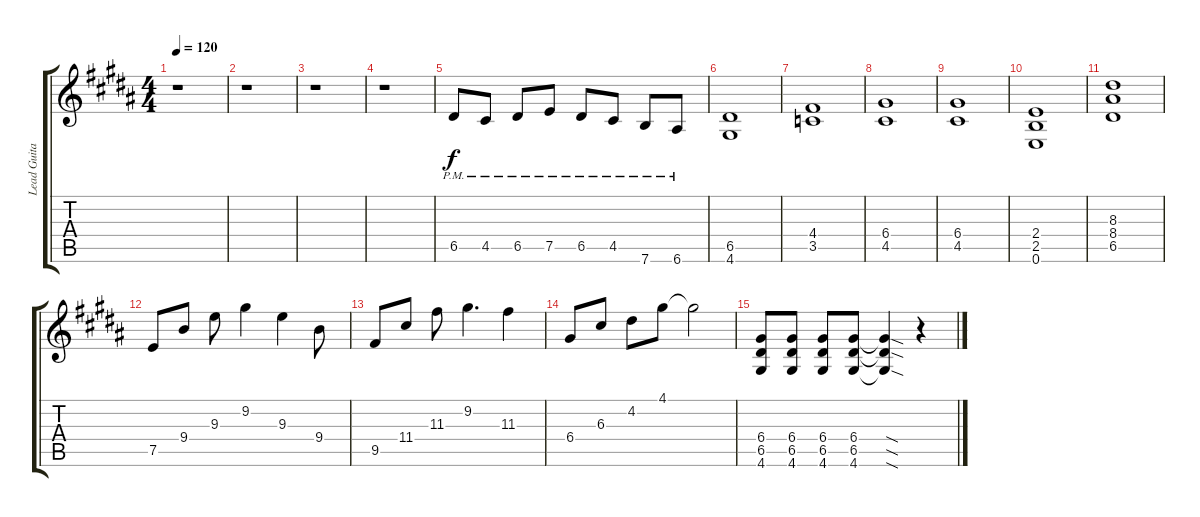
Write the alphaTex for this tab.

\track ("Lead Guitar - Tuan" "Lead Guita") {instrument overdrivenguitar}
\staff {score tabs}
\tuning (E4 B3 G3 D3 A2 E2) {hide}
\ts (4 4)
\tempo 120
\clef g2
\ks b
r.1{dy f} |
r.1 |
r.1 |
r.1 |
6.5{pm}.8 4.5{pm}.8 6.5{pm}.8 7.5{pm}.8 6.5{pm}.8 4.5{pm}.8 7.6{pm}.8 6.6{pm}.8 |
(6.5 4.6).1 |
(4.4 3.5).1 |
(6.4 4.5).1 |
(6.4 4.5).1 |
(2.4 2.5 0.6).1 |
(8.3 8.4 6.5).1 |
7.5.8 9.4.8 9.3.8 9.2.4 9.3.4 9.4.8 |
9.5.8 11.4.8 11.3.8 9.2.4{d} 11.3.4 |
6.4.8 6.3.8 4.2.8 4.1.8 4.1{t}.2 |
(6.4 6.5 4.6).8 (6.4 6.5 4.6).8 (6.4 6.5 4.6).8 (6.4 6.5 4.6).8 (6.4{sod t} 6.5{sod t} 4.6{sod t}).4 r.4
